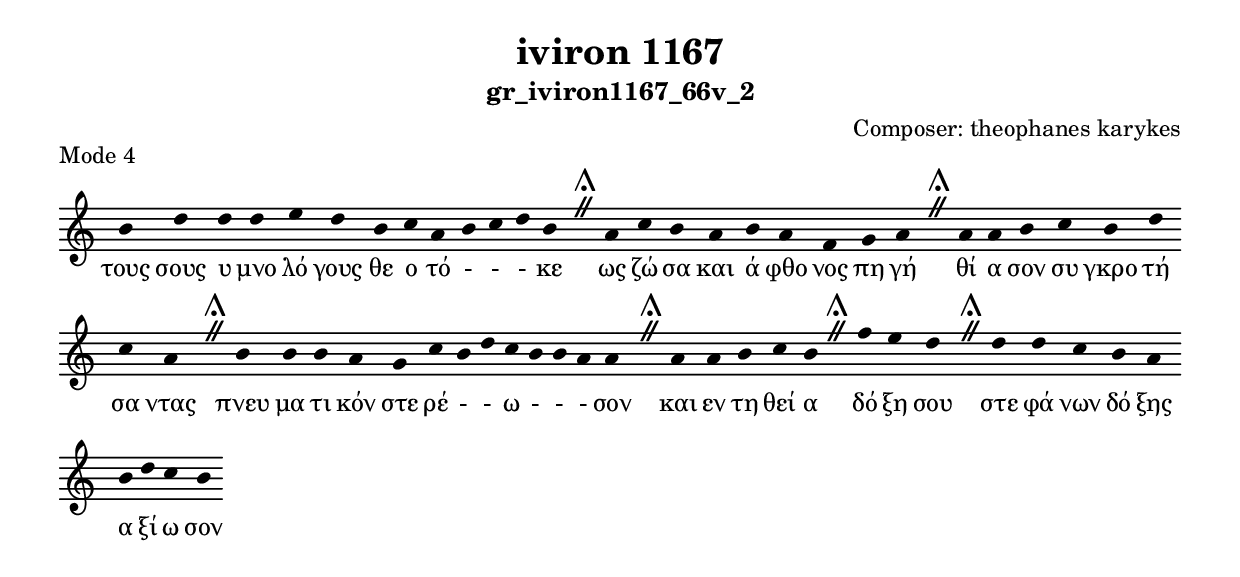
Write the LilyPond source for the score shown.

\include "gregorian.ly"

	\header {
 	  title = "iviron 1167"
	  subtitle = "gr_iviron1167_66v_2"
	  composer = "Composer: theophanes karykes"
	  piece = "Mode 4"
	}

	chant = {
	  b'4 d''4 d''4 d''4 e''4 d''4 b'4 c''4 a'4 b'4 c''4 d''4 b'4 \divisioMaior
 a'4 c''4 b'4 a'4 b'4 a'4 f'4 g'4 a'4 \divisioMaior
 a'4 a'4 b'4 c''4 b'4 d''4 c''4 a'4 \divisioMaior
 b'4 b'4 b'4 a'4 g'4 c''4 b'4 d''4 c''4 b'4 b'4 a'4 a'4 \divisioMaior
 a'4 a'4 b'4 c''4 b'4 \divisioMaior
 f''4 e''4 d''4 \divisioMaior
 d''4 d''4 c''4 b'4 a'4 b'4 d''4 c''4 b'4\finalis
	}

	verba = \lyricmode {τους σους υ μνο λό γους θε ο τό -  -  - κε 
ως ζώ σα και ά φθο νος πη γή 
θί α σον συ γκρο τή σα ντας 
πνευ μα τι κόν στε ρέ -  - ω -  -  - σον 
και εν τη θεί α 
δό ξη σου 
στε φά νων δό ξης α ξί ω σον 
	}


	\score {
	  \new Staff <<
	  \new Voice = "melody" \chant
	  \new Lyrics = "one" \lyricsto melody \verba
	  >>
	  \layout {
	    \context {
	      \Staff
	      \remove "Time_signature_engraver"
	      \remove "Bar_engraver"
	    }
	    \context {
	      \Voice
	      \remove "Stem_engraver"
	    }
	  }
	}